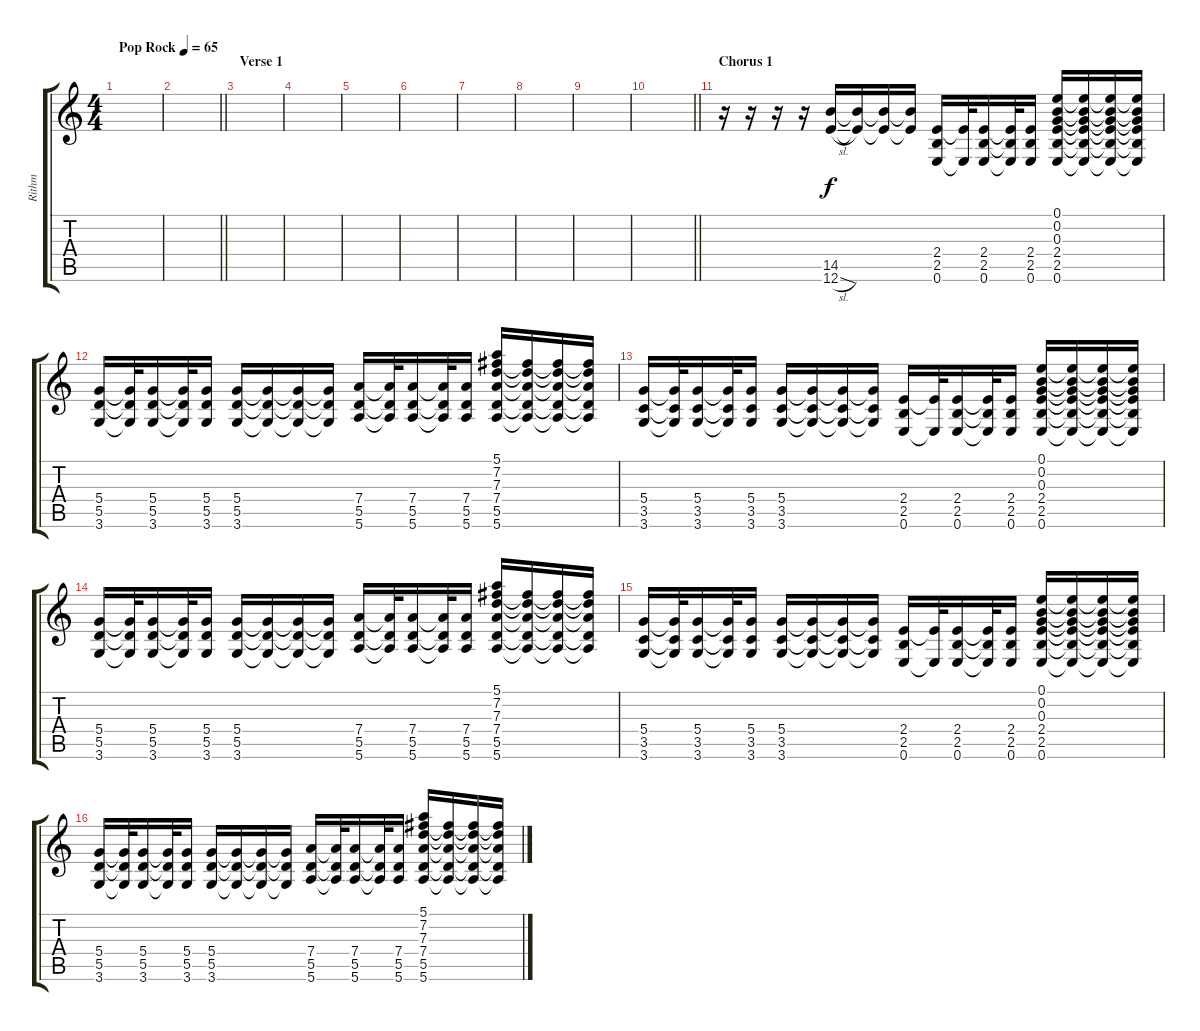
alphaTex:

\track ("Rithm" "Rithm") {instrument overdrivenguitar}
\staff {score tabs}
\tuning (E4 B3 G3 D3 A2 E2) {hide}
\ts (4 4)
\tempo (65 "Pop Rock")
\clef g2
\ks c
|
\barLineRight lightlight
|
\section ("" "Verse 1")
|
|
|
|
|
|
|
\barLineRight lightlight
|
\section ("" "Chorus 1")
r.16 r.16 r.16 r.16 (14.5 12.6{sl}).16 (14.5{t} 12.6{t}).16 (14.5{t} 12.6{t}).16 (14.5{t} 12.6{t}).16 (2.4 2.5 0.6).16 (2.4{t} 0.6{t}).32 (2.4 2.5 0.6).16 (2.4{t} 2.5{t} 0.6{t}).32 (2.4 2.5 0.6).16 (0.1 0.2 0.3 2.4 2.5 0.6).16 (0.1{t} 0.2{t} 0.3{t} 2.4{t} 2.5{t} 0.6{t}).16 (0.1{t} 0.2{t} 0.3{t} 2.4{t} 2.5{t} 0.6{t}).16 (0.1{t} 0.2{t} 0.3{t} 2.4{t} 2.5{t} 0.6{t}).16 |
(5.4 5.5 3.6).16 (5.4{t} 5.5{t} 3.6{t}).32 (5.4 5.5 3.6).16 (5.4{t} 5.5{t} 3.6{t}).32 (5.4 5.5 3.6).16 (5.4 5.5 3.6).16 (5.4{t} 5.5{t} 3.6{t}).16 (5.4{t} 5.5{t} 3.6{t}).16 (5.4{t} 5.5{t} 3.6{t}).16 (7.4 5.5 5.6).16 (7.4{t} 5.5{t} 5.6{t}).32 (7.4 5.5 5.6).16 (7.4{t} 5.5{t} 5.6{t}).32 (7.4 5.5 5.6).16 (5.1 7.2 7.3 7.4 5.5 5.6).16 (7.2{t} 7.3{t} 7.4{t} 5.5{t} 5.6{t}).16 (7.2{t} 7.3{t} 7.4{t} 5.5{t} 5.6{t}).16 (7.2{t} 7.3{t} 7.4{t} 5.5{t} 5.6{t}).16 |
(5.4 3.5 3.6).16 (5.4{t} 3.5{t} 3.6{t}).32 (5.4 3.5 3.6).16 (5.4{t} 3.5{t} 3.6{t}).32 (5.4 3.5 3.6).16 (5.4 3.5 3.6).16 (5.4{t} 3.5{t} 3.6{t}).16 (5.4{t} 3.5{t} 3.6{t}).16 (5.4{t} 3.5{t} 3.6{t}).16 (2.4 2.5 0.6).16 (2.4{t} 0.6{t}).32 (2.4 2.5 0.6).16 (2.4{t} 2.5{t} 0.6{t}).32 (2.4 2.5 0.6).16 (0.1 0.2 0.3 2.4 2.5 0.6).16 (0.1{t} 0.2{t} 0.3{t} 2.4{t} 2.5{t} 0.6{t}).16 (0.1{t} 0.2{t} 0.3{t} 2.4{t} 2.5{t} 0.6{t}).16 (0.1{t} 0.2{t} 0.3{t} 2.4{t} 2.5{t} 0.6{t}).16 |
(5.4 5.5 3.6).16 (5.4{t} 5.5{t} 3.6{t}).32 (5.4 5.5 3.6).16 (5.4{t} 5.5{t} 3.6{t}).32 (5.4 5.5 3.6).16 (5.4 5.5 3.6).16 (5.4{t} 5.5{t} 3.6{t}).16 (5.4{t} 5.5{t} 3.6{t}).16 (5.4{t} 5.5{t} 3.6{t}).16 (7.4 5.5 5.6).16 (7.4{t} 5.5{t} 5.6{t}).32 (7.4 5.5 5.6).16 (7.4{t} 5.5{t} 5.6{t}).32 (7.4 5.5 5.6).16 (5.1 7.2 7.3 7.4 5.5 5.6).16 (7.2{t} 7.3{t} 7.4{t} 5.5{t} 5.6{t}).16 (7.2{t} 7.3{t} 7.4{t} 5.5{t} 5.6{t}).16 (7.2{t} 7.3{t} 7.4{t} 5.5{t} 5.6{t}).16 |
(5.4 3.5 3.6).16 (5.4{t} 3.5{t} 3.6{t}).32 (5.4 3.5 3.6).16 (5.4{t} 3.5{t} 3.6{t}).32 (5.4 3.5 3.6).16 (5.4 3.5 3.6).16 (5.4{t} 3.5{t} 3.6{t}).16 (5.4{t} 3.5{t} 3.6{t}).16 (5.4{t} 3.5{t} 3.6{t}).16 (2.4 2.5 0.6).16 (2.4{t} 0.6{t}).32 (2.4 2.5 0.6).16 (2.4{t} 2.5{t} 0.6{t}).32 (2.4 2.5 0.6).16 (0.1 0.2 0.3 2.4 2.5 0.6).16 (0.1{t} 0.2{t} 0.3{t} 2.4{t} 2.5{t} 0.6{t}).16 (0.1{t} 0.2{t} 0.3{t} 2.4{t} 2.5{t} 0.6{t}).16 (0.1{t} 0.2{t} 0.3{t} 2.4{t} 2.5{t} 0.6{t}).16 |
(5.4 5.5 3.6).16 (5.4{t} 5.5{t} 3.6{t}).32 (5.4 5.5 3.6).16 (5.4{t} 5.5{t} 3.6{t}).32 (5.4 5.5 3.6).16 (5.4 5.5 3.6).16 (5.4{t} 5.5{t} 3.6{t}).16 (5.4{t} 5.5{t} 3.6{t}).16 (5.4{t} 5.5{t} 3.6{t}).16 (7.4 5.5 5.6).16 (7.4{t} 5.5{t} 5.6{t}).32 (7.4 5.5 5.6).16 (7.4{t} 5.5{t} 5.6{t}).32 (7.4 5.5 5.6).16 (5.1 7.2 7.3 7.4 5.5 5.6).16 (7.2{t} 7.3{t} 7.4{t} 5.5{t} 5.6{t}).16 (7.2{t} 7.3{t} 7.4{t} 5.5{t} 5.6{t}).16 (7.2{t} 7.3{t} 7.4{t} 5.5{t} 5.6{t}).16
